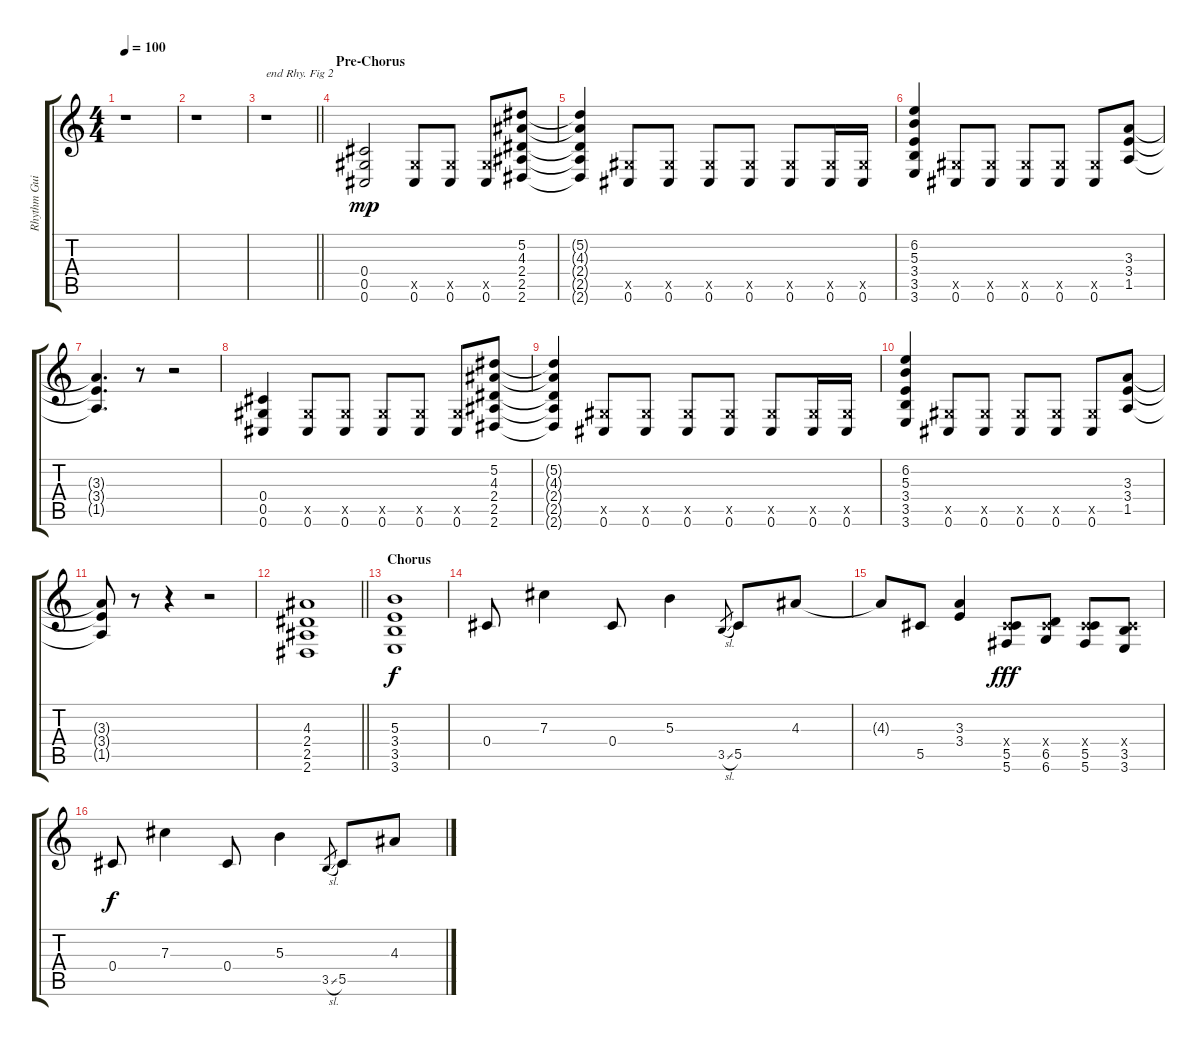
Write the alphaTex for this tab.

\track ("Rhythm Guitar 2" "Rhythm Gui") {instrument distortionguitar}
\staff {score tabs}
\tuning (Eb4 Bb3 Gb3 Db3 Ab2 Db2) {hide}
\ts (4 4)
\tempo 100
\clef g2
\ks c
r.1{dy ff} |
r.1 |
\barLineRight lightlight
r.1{txt "end Rhy. Fig 2"} |
\section ("" "Pre-Chorus")
(0.4 0.5 0.6).2{dy mp} (0.5{x} 0.6).8 (0.5{x} 0.6).8 (0.5{x} 0.6).8 (5.2 4.3 2.4 2.5 2.6).8 |
(5.2{t} 4.3{t} 2.4{t} 2.5{t} 2.6{t}).4 (0.5{x} 0.6).8 (0.5{x} 0.6).8 (0.5{x} 0.6).8 (0.5{x} 0.6).8 (0.5{x} 0.6).8 (0.5{x} 0.6).16 (0.5{x} 0.6).16 |
(6.2 5.3 3.4 3.5 3.6).4 (0.5{x} 0.6).8 (0.5{x} 0.6).8 (0.5{x} 0.6).8 (0.5{x} 0.6).8 (0.5{x} 0.6).8 (3.3 3.4 1.5).8 |
(3.3{t} 3.4{t} 1.5{t}).4{d} r.8 r.2 |
(0.4 0.5 0.6).4 (0.5{x} 0.6).8 (0.5{x} 0.6).8 (0.5{x} 0.6).8 (0.5{x} 0.6).8 (0.5{x} 0.6).8 (5.2 4.3 2.4 2.5 2.6).8 |
(5.2{t} 4.3{t} 2.4{t} 2.5{t} 2.6{t}).4 (0.5{x} 0.6).8 (0.5{x} 0.6).8 (0.5{x} 0.6).8 (0.5{x} 0.6).8 (0.5{x} 0.6).8 (0.5{x} 0.6).16 (0.5{x} 0.6).16 |
(6.2 5.3 3.4 3.5 3.6).4 (0.5{x} 0.6).8 (0.5{x} 0.6).8 (0.5{x} 0.6).8 (0.5{x} 0.6).8 (0.5{x} 0.6).8 (3.3 3.4 1.5).8 |
(3.3{t} 3.4{t} 1.5{t}).8 r.8 r.4 r.2 |
\barLineRight lightlight
(4.3 2.4 2.5 2.6).1 |
\section ("" "Chorus")
(5.3 3.4 3.5 3.6).1{dy f} |
0.4.8 7.3.4 0.4.8 5.3.4 3.5{sl}.8{gr} 5.5.8 4.3.8 |
4.3{t}.8 5.5.8 (3.3 3.4).4 (0.4{x} 5.5 5.6).8{dy fff} (0.4{x} 6.5 6.6).8 (0.4{x} 5.5 5.6).8 (0.4{x} 3.5 3.6).8 |
0.4.8{dy f} 7.3.4 0.4.8 5.3.4 3.5{sl}.8{gr} 5.5.8 4.3.8
